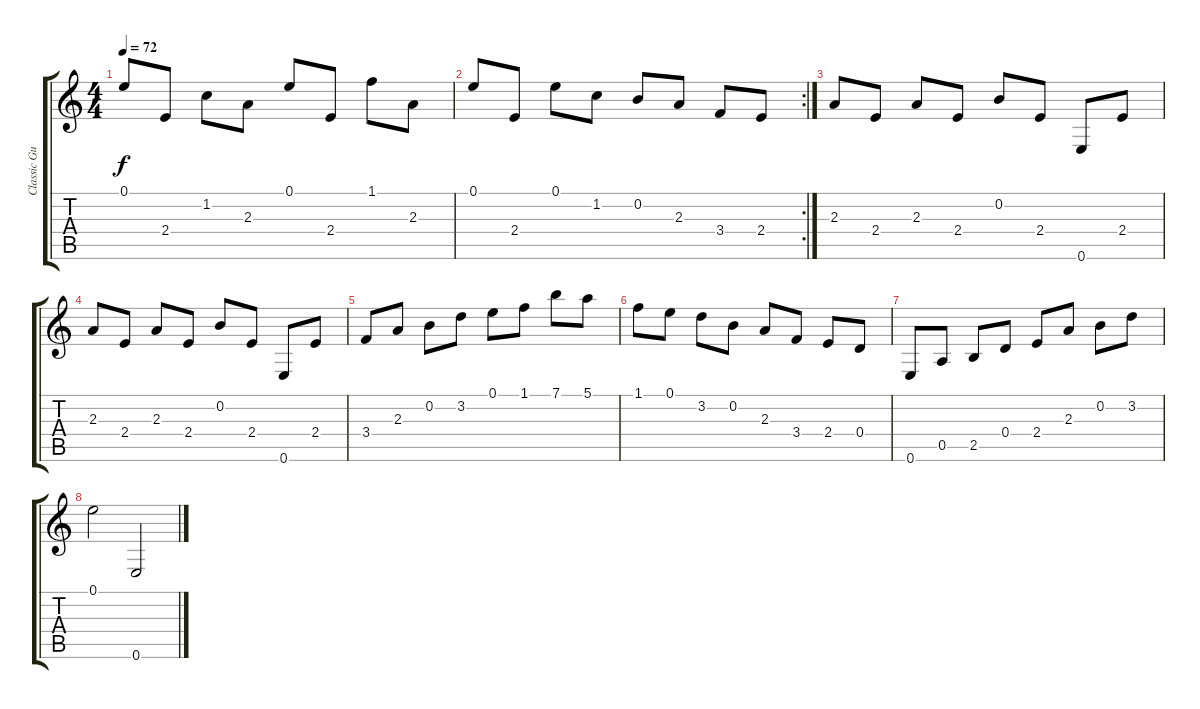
\track ("Classic Guitar" "Classic Gu") {instrument acousticguitarnylon}
\staff {score tabs}
\tuning (E4 B3 G3 D3 A2 E2) {hide}
\ts (4 4)
\tempo 72
\clef g2
\ks c
0.1.8{dy f} 2.4.8 1.2.8 2.3.8 0.1.8 2.4.8 1.1.8 2.3.8 |
\rc 2
0.1.8 2.4.8 0.1.8 1.2.8 0.2.8 2.3.8 3.4.8 2.4.8 |
2.3.8 2.4.8 2.3.8 2.4.8 0.2.8 2.4.8 0.6.8 2.4.8 |
2.3.8 2.4.8 2.3.8 2.4.8 0.2.8 2.4.8 0.6.8 2.4.8 |
3.4.8 2.3.8 0.2.8 3.2.8 0.1.8 1.1.8 7.1.8 5.1.8 |
1.1.8 0.1.8 3.2.8 0.2.8 2.3.8 3.4.8 2.4.8 0.4.8 |
0.6.8 0.5.8 2.5.8 0.4.8 2.4.8 2.3.8 0.2.8 3.2.8 |
0.1.2 0.6.2
